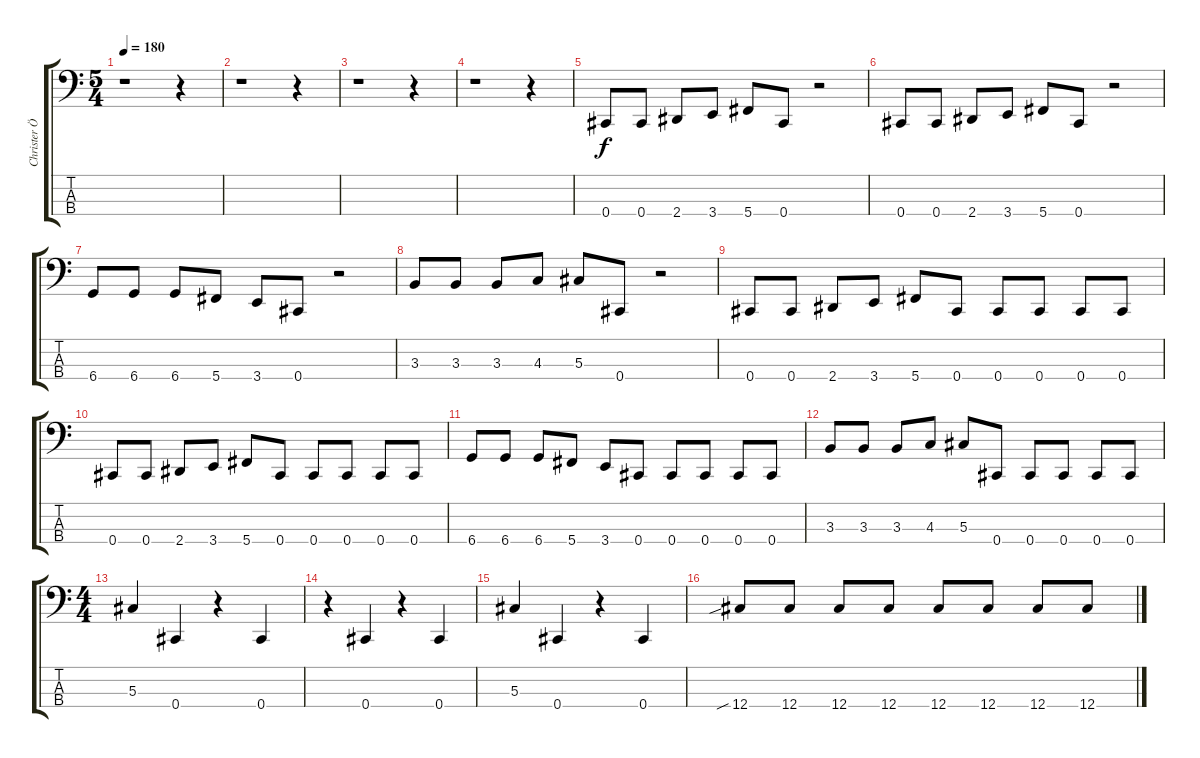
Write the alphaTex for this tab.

\track ("Christer Örtefors" "Christer Ö") {instrument electricbasspick}
\staff {score tabs}
\tuning (Gb2 Db2 Ab1 Db1) {hide}
\ts (5 4)
\tempo 180
\clef f4
\ks c
r.1{dy f instrument electricbasspick} r.4 |
r.1 r.4 |
r.1 r.4 |
r.1 r.4 |
0.4.8 0.4.8 2.4.8 3.4.8 5.4.8 0.4.8 r.2 |
0.4.8 0.4.8 2.4.8 3.4.8 5.4.8 0.4.8 r.2 |
6.4.8 6.4.8 6.4.8 5.4.8 3.4.8 0.4.8 r.2 |
3.3.8 3.3.8 3.3.8 4.3.8 5.3.8 0.4.8 r.2 |
0.4.8 0.4.8 2.4.8 3.4.8 5.4.8 0.4.8 0.4.8 0.4.8 0.4.8 0.4.8 |
0.4.8 0.4.8 2.4.8 3.4.8 5.4.8 0.4.8 0.4.8 0.4.8 0.4.8 0.4.8 |
6.4.8 6.4.8 6.4.8 5.4.8 3.4.8 0.4.8 0.4.8 0.4.8 0.4.8 0.4.8 |
3.3.8 3.3.8 3.3.8 4.3.8 5.3.8 0.4.8 0.4.8 0.4.8 0.4.8 0.4.8 |
\ts (4 4)
5.3.4 0.4.4 r.4 0.4.4 |
r.4 0.4.4 r.4 0.4.4 |
5.3.4 0.4.4 r.4 0.4.4 |
12.4{sib}.8 12.4.8 12.4.8 12.4.8 12.4.8 12.4.8 12.4.8 12.4.8
